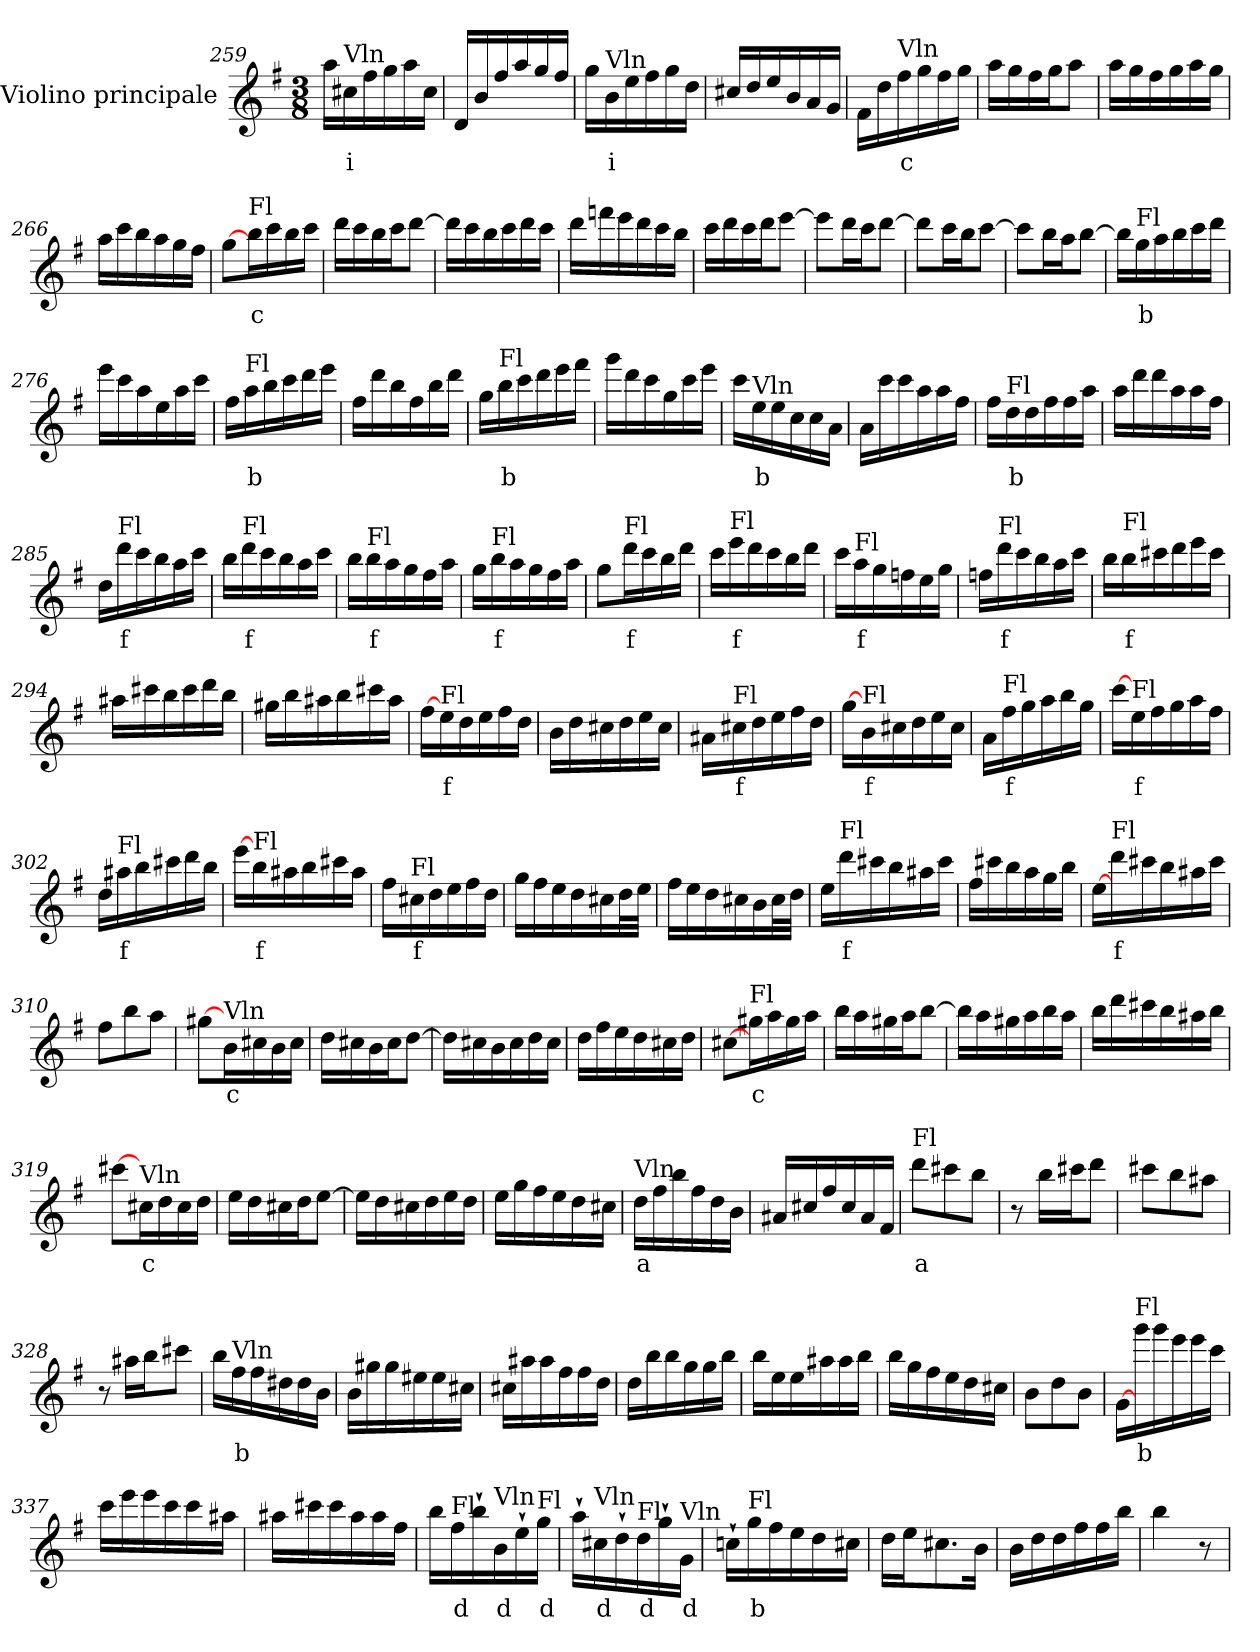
**kern	**text
*part1	*part1
*staff1	*staff1
*I"Violino principale	*
*I'Vln. p.	*
*clefG2	*
*k[f#]	*
*M3/8	*
=259	=259
16aa\LL	.
!LO:TX:a:t=Vln	!
!	!LO:LY:color=#FF0000
16cc#X\	i
16ff#\	.
16gg\	.
16aa\	.
16cc#\JJ	.
=260	=260
16d/LL	.
16b/	.
16ff#/	.
16aa/	.
16gg/	.
16ff#/JJ	.
=261	=261
16gg\LL	.
!LO:TX:a:t=Vln	!
!	!LO:LY:color=#FF0000
16b\	i
16ee\	.
16ff#\	.
16gg\	.
16dd\JJ	.
=262	=262
16cc#X/LL	.
16dd/	.
16ee/	.
16b/	.
16a/	.
16g/JJ	.
=263	=263
16f#\LL	.
16dd\	.
!LO:TX:a:t=Vln	!
!	!LO:LY:color=#FF0000
16ff#\	c
16gg\	.
16ff#\	.
16gg\JJ	.
=264	=264
16aa\LL	.
16gg\	.
16ff#\	.
16gg\J	.
8aa\J	.
=265	=265
16aa\LL	.
16gg\	.
16ff#\	.
16gg\	.
16aa\	.
16gg\JJ	.
=266	=266
16aa\LL	.
16ccc\	.
16bb\	.
16aa\	.
16gg\	.
16ff#\JJ	.
=267	=267
[8gg\L	.
!LO:TX:a:t=Fl	!
!	!LO:LY:color=#FF0000
16bb\L	c
16ccc\	.
16bb\	.
16ccc\JJ	.
=268	=268
16ddd\LL	.
16ccc\	.
16bb\	.
16ccc\J	.
[8ddd\J	.
=269	=269
16ddd\LL]	.
16ccc\	.
16bb\	.
16ccc\	.
16ddd\	.
16ccc\JJ	.
=270	=270
16ddd\LL	.
16fffn\	.
16eee\	.
16ddd\	.
16ccc\	.
16bb\JJ	.
=271	=271
16ccc\LL	.
16ddd\	.
16ccc\	.
16ddd\J	.
[8eee\J	.
=272	=272
8eee\L]	.
16ddd\L	.
16ccc\J	.
[8ddd\J	.
=273	=273
8ddd\L]	.
16ccc\L	.
16bb\J	.
[8ccc\J	.
=274	=274
8ccc\L]	.
16bb\L	.
16aa\J	.
[8bb\J	.
=275	=275
16bb\LL]	.
!LO:TX:a:t=Fl	!
!	!LO:LY:color=#FF0000
16gg\	b
16aa\	.
16bb\	.
16ccc\	.
16ddd\JJ	.
=276	=276
16eee\LL	.
16ccc\	.
16aa\	.
16ee\	.
16aa\	.
16ccc\JJ	.
=277	=277
16ff#\LL	.
!LO:TX:a:t=Fl	!
!	!LO:LY:color=#FF0000
16aa\	b
16bb\	.
16ccc\	.
16ddd\	.
16eee\JJ	.
=278	=278
16ff#\LL	.
16ddd\	.
16bb\	.
16ff#\	.
16bb\	.
16ddd\JJ	.
=279	=279
16gg\LL	.
!LO:TX:a:t=Fl	!
!	!LO:LY:color=#FF0000
16bb\	b
16ccc\	.
16ddd\	.
16eee\	.
16fff#\JJ	.
=280	=280
16ggg\LL	.
16ddd\	.
16ccc\	.
16gg\	.
16ccc\	.
16eee\JJ	.
=281	=281
16ccc\LL	.
!LO:TX:a:t=Vln	!
!	!LO:LY:color=#FF0000
16ee\	b
16ee\	.
16cc\	.
16cc\	.
16a\JJ	.
=282	=282
16a\LL	.
16ccc\	.
16ccc\	.
16aa\	.
16aa\	.
16ff#\JJ	.
=283	=283
16ff#\LL	.
!LO:TX:a:t=Fl	!
!	!LO:LY:color=#FF0000
16dd\	b
16dd\	.
16ff#\	.
16ff#\	.
16aa\JJ	.
=284	=284
16aa\LL	.
16ddd\	.
16ddd\	.
16aa\	.
16aa\	.
16ff#\JJ	.
=285	=285
16dd\LL	.
!LO:TX:a:t=Fl	!
!	!LO:LY:color=#FF0000
16ddd\	f
16ccc\	.
16bb\	.
16aa\	.
16ccc\JJ	.
=286	=286
16bb\LL	.
!LO:TX:a:t=Fl	!
!	!LO:LY:color=#FF0000
16ddd\	f
16ccc\	.
16bb\	.
16aa\	.
16ccc\JJ	.
=287	=287
16bb\LL	.
!LO:TX:a:t=Fl	!
!	!LO:LY:color=#FF0000
16bb\	f
16aa\	.
16gg\	.
16ff#\	.
16aa\JJ	.
=288	=288
16gg\LL	.
!LO:TX:a:t=Fl	!
!	!LO:LY:color=#FF0000
16bb\	f
16aa\	.
16gg\	.
16ff#\	.
16aa\JJ	.
=289	=289
8gg\L	.
!LO:TX:a:t=Fl	!
!	!LO:LY:color=#FF0000
16ddd\L	f
16ccc\	.
16bb\	.
16ddd\JJ	.
=290	=290
16ccc\LL	.
!LO:TX:a:t=Fl	!
!	!LO:LY:color=#FF0000
16eee\	f
16ddd\	.
16ccc\	.
16bb\	.
16ddd\JJ	.
=291	=291
16ccc\LL	.
!LO:TX:a:t=Fl	!
!	!LO:LY:color=#FF0000
16aa\	f
16gg\	.
16ffn\	.
16ee\	.
16gg\JJ	.
=292	=292
16ffn\LL	.
!LO:TX:a:t=Fl	!
!	!LO:LY:color=#FF0000
16ddd\	f
16ccc\	.
16bb\	.
16aa\	.
16ccc\JJ	.
=293	=293
16bb\LL	.
!LO:TX:a:t=Fl	!
!	!LO:LY:color=#FF0000
16bb\	f
16ccc#X\	.
16ddd\	.
16eee\	.
16ccc#\JJ	.
=294	=294
16aa#X\LL	.
16ccc#X\	.
16bb\	.
16ccc#\	.
16ddd\	.
16bb\JJ	.
=295	=295
16gg#X\LL	.
16bb\	.
16aa#X\	.
16bb\	.
16ccc#X\	.
16aa#\JJ	.
=296	=296
[16ff#\LL	.
!LO:TX:a:t=Fl	!
!	!LO:LY:color=#FF0000
16ee\	f
16dd\	.
16ee\	.
16ff#\	.
16dd\JJ	.
=297	=297
16b\LL	.
16dd\	.
16cc#X\	.
16dd\	.
16ee\	.
16cc#\JJ	.
=298	=298
16a#X\LL	.
!LO:TX:a:t=Fl	!
!	!LO:LY:color=#FF0000
16cc#X\	f
16dd\	.
16ee\	.
16ff#\	.
16dd\JJ	.
=299	=299
[16gg\LL	.
!LO:TX:a:t=Fl	!
!	!LO:LY:color=#FF0000
16b\	f
16cc#X\	.
16dd\	.
16ee\	.
16cc#\JJ	.
=300	=300
16a\LL	.
!LO:TX:a:t=Fl	!
!	!LO:LY:color=#FF0000
16ff#\	f
16gg\	.
16aa\	.
16bb\	.
16gg\JJ	.
=301	=301
[16ccc\LL	.
!LO:TX:a:t=Fl	!
!	!LO:LY:color=#FF0000
16ee\	f
16ff#\	.
16gg\	.
16aa\	.
16ff#\JJ	.
=302	=302
16dd\LL	.
!LO:TX:a:t=Fl	!
!	!LO:LY:color=#FF0000
16aa#X\	f
16bb\	.
16ccc#X\	.
16ddd\	.
16bb\JJ	.
=303	=303
[16eee\LL	.
!LO:TX:a:t=Fl	!
!	!LO:LY:color=#FF0000
16bb\	f
16aa#X\	.
16bb\	.
16ccc#X\	.
16aa#\JJ	.
=304	=304
16ff#\LL	.
!LO:TX:a:t=Fl	!
!	!LO:LY:color=#FF0000
16cc#X\	f
16dd\	.
16ee\	.
16ff#\	.
16dd\JJ	.
=305	=305
16gg\LL	.
16ff#\	.
16ee\	.
16dd\	.
16cc#X\	.
32dd\L	.
32ee\JJJ	.
=306	=306
16ff#\LL	.
16ee\	.
16dd\	.
16cc#X\	.
16b\	.
32cc#\L	.
32dd\JJJ	.
=307	=307
16ee\LL	.
!LO:TX:a:t=Fl	!
!	!LO:LY:color=#FF0000
16ddd\	f
16ccc#X\	.
16bb\	.
16aa#X\	.
16ccc#\JJ	.
=308	=308
16ff#\LL	.
16ccc#X\	.
16bb\	.
16aa\	.
16gg\	.
16bb\JJ	.
=309	=309
[16ee\LL	.
!LO:TX:a:t=Fl	!
!	!LO:LY:color=#FF0000
16ddd\	f
16ccc#X\	.
16bb\	.
16aa#X\	.
16ccc#\JJ	.
=310	=310
8ff#\L	.
8bb\	.
8aa\J	.
=311	=311
[8gg#X\L	.
!LO:TX:a:t=Vln	!
!	!LO:LY:color=#FF0000
16b\L	c
16cc#X\	.
16b\	.
16cc#\JJ	.
=312	=312
16dd\LL	.
16cc#X\	.
16b\	.
16cc#\J	.
[8dd\J	.
=313	=313
16dd\LL]	.
16cc#X\	.
16b\	.
16cc#\	.
16dd\	.
16cc#\JJ	.
=314	=314
16dd\LL	.
16ff#\	.
16ee\	.
16dd\	.
16cc#X\	.
16dd\JJ	.
=315	=315
[8cc#X\L	.
!LO:TX:a:t=Fl	!
!	!LO:LY:color=#FF0000
16gg#X\L	c
16aa\	.
16gg#\	.
16aa\JJ	.
=316	=316
16bb\LL	.
16aa\	.
16gg#X\	.
16aa\J	.
[8bb\J	.
=317	=317
16bb\LL]	.
16aa\	.
16gg#X\	.
16aa\	.
16bb\	.
16aa\JJ	.
=318	=318
16bb\LL	.
16ddd\	.
16ccc#X\	.
16bb\	.
16aa#X\	.
16bb\JJ	.
=319	=319
[8ccc#X\L	.
!LO:TX:a:t=Vln	!
!	!LO:LY:color=#FF0000
16cc#X\L	c
16dd\	.
16cc#\	.
16dd\JJ	.
=320	=320
16ee\LL	.
16dd\	.
16cc#X\	.
16dd\J	.
[8ee\J	.
=321	=321
16ee\LL]	.
16dd\	.
16cc#X\	.
16dd\	.
16ee\	.
16dd\JJ	.
=322	=322
16ee\LL	.
16gg\	.
16ff#\	.
16ee\	.
16dd\	.
16cc#X\JJ	.
=323	=323
!LO:TX:a:t=Vln	!
!	!LO:LY:color=#FF0000
16dd\LL	a
16ff#\	.
16bb\	.
16ff#\	.
16dd\	.
16b\JJ	.
=324	=324
16a#X/LL	.
16cc#X/	.
16ff#/	.
16cc#/	.
16a#/	.
16f#/JJ	.
=325	=325
!LO:TX:a:t=Fl	!
!	!LO:LY:color=#FF0000
8ddd\L	a
8ccc#X\	.
8bb\J	.
=326	=326
8r	.
16bb\LL	.
16ccc#X\J	.
8ddd\J	.
=327	=327
8ccc#X\L	.
8bb\	.
8aa#X\J	.
=328	=328
8r	.
16aa#X\LL	.
16bb\J	.
8ccc#X\J	.
=329	=329
16bb\LL	.
!LO:TX:a:t=Vln	!
!	!LO:LY:color=#FF0000
16ff#\	b
16ff#\	.
16dd#X\	.
16dd#\	.
16b\JJ	.
=330	=330
16b\LL	.
16gg#X\	.
16gg#\	.
16ee#X\	.
16ee#\	.
16cc#X\JJ	.
=331	=331
16cc#X\LL	.
16aa#X\	.
16aa#\	.
16ff#\	.
16ff#\	.
16dd\JJ	.
=332	=332
16dd\LL	.
16bb\	.
16bb\	.
16gg\	.
16gg\	.
16bb\JJ	.
=333	=333
16bb\LL	.
16ee\	.
16ee\	.
16aa#X\	.
16aa#\	.
16bb\JJ	.
=334	=334
16bb\LL	.
16gg\	.
16ff#\	.
16ee\	.
16dd\	.
16cc#X\JJ	.
=335	=335
8b\L	.
8dd\	.
8b\J	.
=336	=336
[16g\LL	.
!LO:TX:a:t=Fl	!
!	!LO:LY:color=#FF0000
16ggg\	b
16ggg\	.
16eee\	.
16eee\	.
16ccc\JJ	.
=337	=337
16ccc\LL	.
16eee\	.
16eee\	.
16ccc\	.
16ccc\	.
16aa#X\JJ	.
=338	=338
16aa#X\LL	.
16ccc#X\	.
16ccc#\	.
16aa#\	.
16aa#\	.
16ff#\JJ	.
=339	=339
16bb\LL	.
!LO:TX:a:t=Fl	!
!	!LO:LY:color=#FF0000
16ff#\	d
16bb`\	.
!LO:TX:a:t=Vln	!
!	!LO:LY:color=#FF0000
16b\	d
16ee`\	.
!LO:TX:a:t=Fl	!
!	!LO:LY:color=#FF0000
16gg\JJ	d
=340	=340
16aa`\LL	.
!LO:TX:a:t=Vln	!
!	!LO:LY:color=#FF0000
16cc#X\	d
16dd`\	.
!LO:TX:a:t=Fl	!
!	!LO:LY:color=#FF0000
16dd\	d
16gg`\	.
!LO:TX:a:t=Vln	!
!	!LO:LY:color=#FF0000
16g\JJ	d
=341	=341
16ccn`\LL	.
!LO:TX:a:t=Fl	!
!	!LO:LY:color=#FF0000
16gg\	b
16ff#\	.
16ee\	.
16dd\	.
16cc#X\JJ	.
=342	=342
16dd\LL	.
16ee\J	.
8.cc#X\	.
16b\Jk	.
=343	=343
16b\LL	.
16dd\	.
16dd\	.
16ff#\	.
16ff#\	.
16bb\JJ	.
=344	=344
4bb	.
8r	.
=	=
*-	*-
